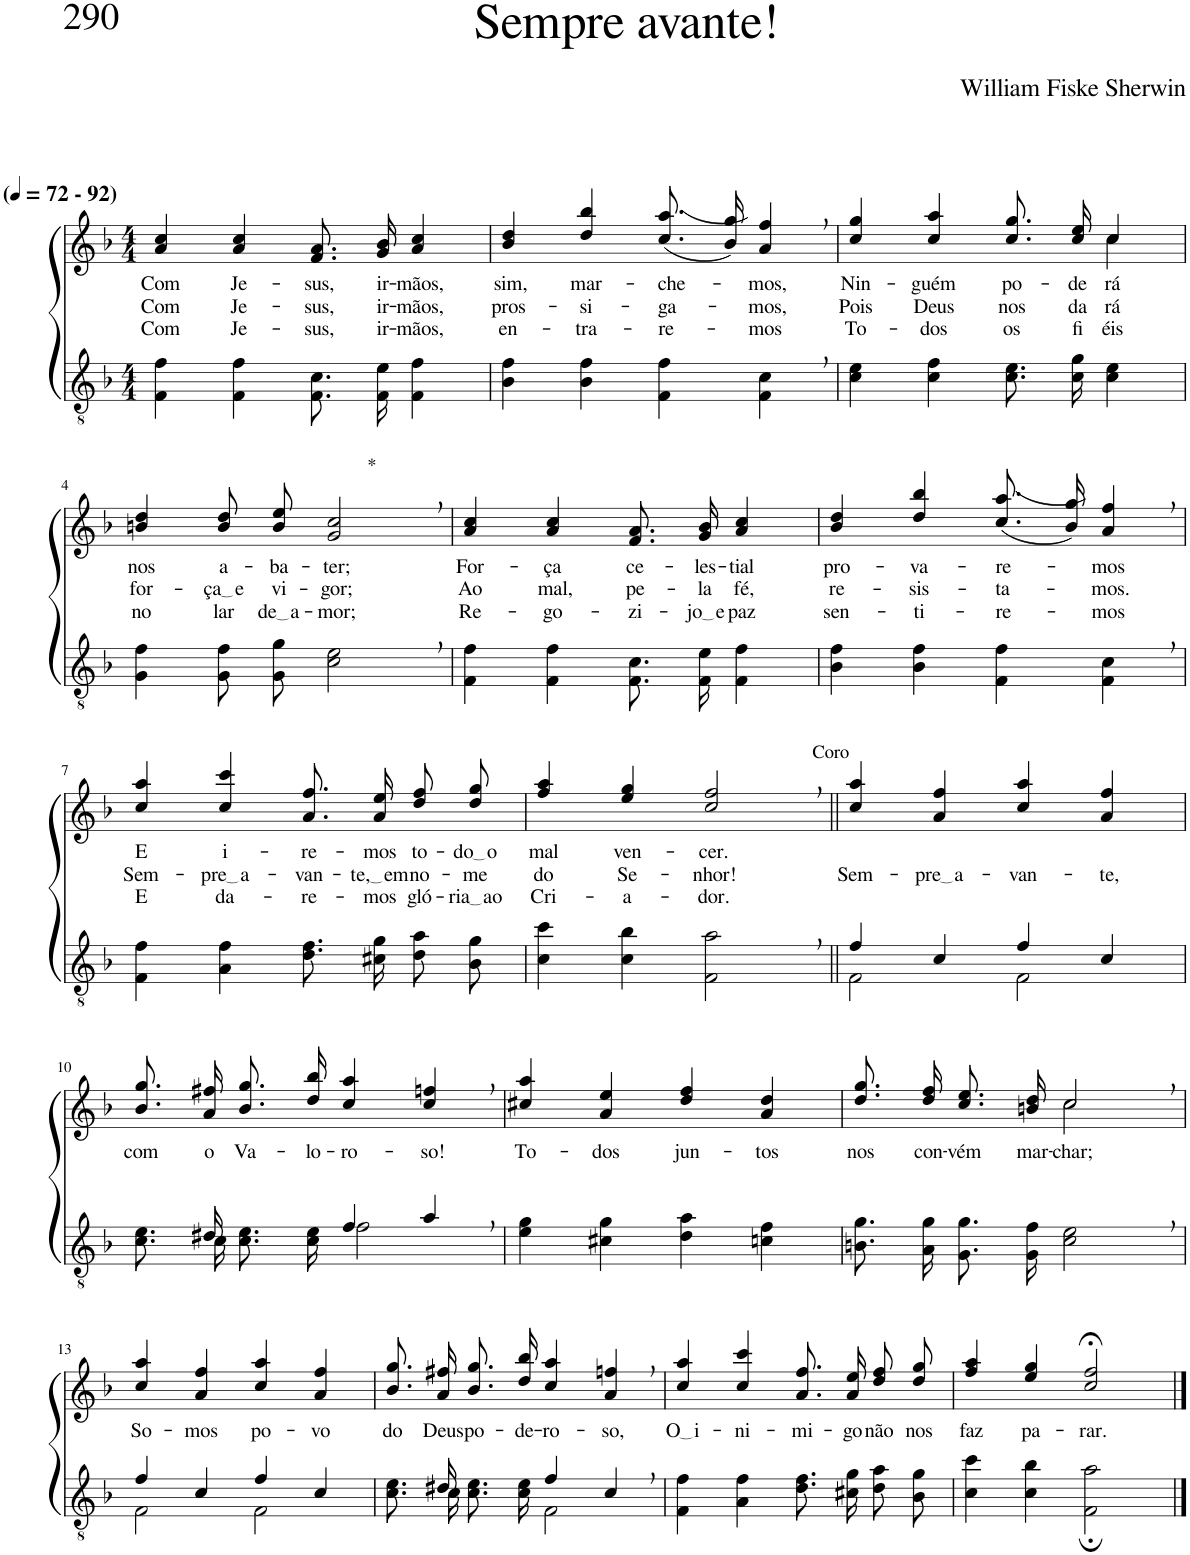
**kern	**kern	**text	**text	**text
*part2	*part1	*part1	*part1	*part1
*staff2	*staff1	*staff1	*staff1	*staff1
*I"Parte III e IV	*I"Parte I e II	*	*	*
*clefGv2	*clefG2	*	*	*
*Trd5c9	*Trd5c9	*	*	*
*k[b-]	*k[b-]	*	*	*
*M4/4	*M4/4	*	*	*
*MM72	*MM72	*	*	*
=1	=1	=1	=1	=1
!	!LO:TX:a:B:t=(	!	!	!
!	!LO:TX:a:B:t=- 92)	!	!	!
!	!	!LO:LY:b	!LO:LY:b	!LO:LY:b
4F\ 4f\	4a/ 4cc/	Com	Com	Com
!	!	!LO:LY:b	!LO:LY:b	!LO:LY:b
4F\ 4f\	4a/ 4cc/	Je-	Je-	Je-
!	!	!LO:LY:b	!LO:LY:b	!LO:LY:b
8.F\ 8.c\L	8.f/ 8.a/L	-sus,	-sus,	-sus,
!	!	!LO:LY:b	!LO:LY:b	!LO:LY:b
16F\ 16e\Jk	16g/ 16b-/Jk	ir-	ir-	ir-
!	!	!LO:LY:b	!LO:LY:b	!LO:LY:b
4F\ 4f\	4a/ 4cc/	-mãos,	-mãos,	-mãos,
=2	=2	=2	=2	=2
!	!	!LO:LY:b	!LO:LY:b	!LO:LY:b
4B-\ 4f\	4b-/ 4dd/	sim,	pros-	en-
!	!	!LO:LY:b	!LO:LY:b	!LO:LY:b
4B-\ 4f\	4dd/ 4bb-/	mar-	-si-	-tra-
!	!	!LO:LY:b	!LO:LY:b	!LO:LY:b
4F\ 4f\	((8.cc\ 8.aa\L	-che-	-ga-	-re-
.	16b-\ 16gg\Jk))	.	.	.
!	!	!LO:LY:b	!LO:LY:b	!LO:LY:b
4F\, 4c\,	4a/, 4ff/,	mos,	mos,	-mos
=3	=3	=3	=3	=3
!	!	!LO:LY:b	!LO:LY:b	!LO:LY:b
*	*^	*	*	*
4c\ 4e\	4cc/ 4gg/	2.ryy	Nin-	Pois	To-
!	!	!	!LO:LY:b	!LO:LY:b	!LO:LY:b
4c\ 4f\	4cc/ 4aa/	.	-guém	Deus	-dos
!	!	!	!LO:LY:b	!LO:LY:b	!LO:LY:b
8.c\ 8.e\L	8.cc\ 8.gg\L	.	po-	nos	os
!	!	!	!LO:LY:b	!LO:LY:b	!LO:LY:b
16c\ 16g\Jk	16cc\ 16ee\Jk	.	-de-	da-	fi-
!	!	!	!LO:LY:b	!LO:LY:b	!LO:LY:b
4c\ 4e\	4cc/	4cc\	-rá	-rá	-éis
!!LO:LB:g=z
=4	=4	=4	=4	=4	=4
!	!	!	!LO:LY:b	!LO:LY:b	!LO:LY:b
*	*v	*v	*	*	*
4G\ 4f\	4bn/ 4dd/	nos	for-	no
!	!	!LO:LY:b	!LO:LY:b	!LO:LY:b
8G\ 8f\L	8b\ 8dd\L	a-	ça e	lar
!	!	!LO:LY:b	!LO:LY:b	!LO:LY:b
8G\ 8g\J	8b\ 8ee\J	-ba-	vi-	de a
!	!LO:TX:a:t=*	!	!	!
!	!	!LO:LY:b	!LO:LY:b	!LO:LY:b
2c\, 2e\,	2g/, 2cc/,	-ter;	-gor;	-mor;
=5	=5	=5	=5	=5
!	!	!LO:LY:b	!LO:LY:b	!LO:LY:b
4F\ 4f\	4a/ 4cc/	For-	Ao	Re-
!	!	!LO:LY:b	!LO:LY:b	!LO:LY:b
4F\ 4f\	4a/ 4cc/	-ça	mal,	-go-
!	!	!LO:LY:b	!LO:LY:b	!LO:LY:b
8.F\ 8.c\L	8.f/ 8.a/L	ce-	pe-	-zi-
!	!	!LO:LY:b	!LO:LY:b	!LO:LY:b
16F\ 16e\Jk	16g/ 16b-/Jk	-les-	-la	jo e
!	!	!LO:LY:b	!LO:LY:b	!LO:LY:b
4F\ 4f\	4a/ 4cc/	-tial	fé,	paz
=6	=6	=6	=6	=6
!	!	!LO:LY:b	!LO:LY:b	!LO:LY:b
4B-\ 4f\	4b-/ 4dd/	pro-	re-	sen-
!	!	!LO:LY:b	!LO:LY:b	!LO:LY:b
4B-\ 4f\	4dd/ 4bb-/	-va-	-sis-	-ti-
!	!	!LO:LY:b	!LO:LY:b	!LO:LY:b
4F\ 4f\	((8.cc\ 8.aa\L	-re-	-ta-	-re-
.	16b-\ 16gg\Jk))	.	.	.
!	!	!LO:LY:b	!LO:LY:b	!LO:LY:b
4F\, 4c\,	4a/, 4ff/,	-mos	-mos.	mos
!!LO:LB:g=z
=7	=7	=7	=7	=7
!	!	!LO:LY:b	!LO:LY:b	!LO:LY:b
4F\ 4f\	4cc/ 4aa/	E	Sem-	E
!	!	!LO:LY:b	!LO:LY:b	!LO:LY:b
4A\ 4f\	4cc/ 4ccc/	i-	pre a	da-
!	!	!LO:LY:b	!LO:LY:b	!LO:LY:b
8.d\ 8.f\L	8.a\ 8.ff\L	-re-	-van-	-re-
!	!	!LO:LY:b	!LO:LY:b	!LO:LY:b
16c#X\ 16g\Jk	16a\ 16ee\Jk	-mos	te, em	-mos
!	!	!LO:LY:b	!LO:LY:b	!LO:LY:b
8d\ 8a\L	8dd\ 8ff\L	to-	no-	gló-
!	!	!LO:LY:b	!LO:LY:b	!LO:LY:b
8B-\ 8g\J	8dd\ 8gg\J	do o	-me	ria ao
=8	=8	=8	=8	=8
!	!	!LO:LY:b	!LO:LY:b	!LO:LY:b
4c\ 4cc\	4ff/ 4aa/	mal	do	Cri-
!	!	!LO:LY:b	!LO:LY:b	!LO:LY:b
4c\ 4b-\	4ee/ 4gg/	ven-	Se-	-a-
!	!LO:TX:a:t=Coro	!	!	!
!	!	!LO:LY:b	!LO:LY:b	!LO:LY:b
2F\, 2a\,	2cc/, 2ff/,	-cer.	-nhor!	-dor.
=9||	=9||	=9||	=9||	=9||
*^	*	*	*	*
!	!	!	!	!LO:LY:b	!
4f/	2F\	4cc/ 4aa/	.	Sem-	.
!	!	!	!	!LO:LY:b	!
4c/	.	4a/ 4ff/	.	pre a	.
!	!	!	!	!LO:LY:b	!
4f/	2F\	4cc/ 4aa/	.	-van-	.
!	!	!	!	!LO:LY:b	!
4c/	.	4a/ 4ff/	.	-te,	.
!!LO:LB:g=z
=10	=10	=10	=10	=10	=10
!	!	!	!LO:LY:b	!	!
8.ryy	8.c\ 8.e\L	8.b-\ 8.gg\L	com	.	.
!	!	!	!LO:LY:b	!	!
16d#X/	16c\Jk	16a\ 16ff#X\Jk	o	.	.
!	!	!	!LO:LY:b	!	!
4ryy	8.c\ 8.e\L	8.b-\ 8.gg\L	Va-	.	.
!	!	!	!LO:LY:b	!	!
.	16c\ 16e\Jk	16dd\ 16bb-\Jk	-lo-	.	.
!	!	!	!LO:LY:b	!	!
4f/	2f\	4cc/ 4aa/	-ro-	.	.
!	!	!	!LO:LY:b	!	!
4a,/	.	4cc/, 4ffn/,	-so!	.	.
*v	*v	*	*	*	*
=11	=11	=11	=11	=11
!	!	!LO:LY:b	!	!
4e\ 4g\	4cc#X/ 4aa/	To-	.	.
!	!	!LO:LY:b	!	!
4c#X\ 4g\	4a/ 4ee/	-dos	.	.
!	!	!LO:LY:b	!	!
4d\ 4a\	4dd/ 4ff/	jun-	.	.
!	!	!LO:LY:b	!	!
4cn\ 4f\	4a/ 4dd/	-tos	.	.
=12	=12	=12	=12	=12
!	!	!LO:LY:b	!	!
*	*^	*	*	*
8.Bn\ 8.g\L	8.dd\ 8.gg\L	2ryy	nos	.	.
!	!	!	!LO:LY:b	!	!
16A\ 16g\Jk	16dd\ 16ff\Jk	.	con-	.	.
!	!	!	!LO:LY:b	!	!
8.G\ 8.g\L	8.cc\ 8.ee\L	.	-vém	.	.
!	!	!	!LO:LY:b	!	!
16G\ 16f\Jk	16bn\ 16dd\Jk	.	mar-	.	.
!	!	!	!LO:LY:b	!	!
2c\, 2e\,	2cc,/	2cc\	-char;	.	.
!!LO:LB:g=z
=13	=13	=13	=13	=13	=13
*^	*	*	*	*	*
!	!	!	!	!LO:LY:b	!	!
*	*	*v	*v	*	*	*
4f/	2F\	4cc/ 4aa/	So-	.	.
!	!	!	!LO:LY:b	!	!
4c/	.	4a/ 4ff/	-mos	.	.
!	!	!	!LO:LY:b	!	!
4f/	2F\	4cc/ 4aa/	po-	.	.
!	!	!	!LO:LY:b	!	!
4c/	.	4a/ 4ff/	-vo	.	.
=14	=14	=14	=14	=14	=14
!	!	!	!LO:LY:b	!	!
8.ryy	8.c\ 8.e\L	8.b-\ 8.gg\L	do	.	.
!	!	!	!LO:LY:b	!	!
16d#X/	16c\Jk	16a\ 16ff#X\Jk	Deus	.	.
!	!	!	!LO:LY:b	!	!
4ryy	8.c\ 8.e\L	8.b-\ 8.gg\L	po-	.	.
!	!	!	!LO:LY:b	!	!
.	16c\ 16e\Jk	16dd\ 16bb-\Jk	-de-	.	.
!	!	!	!LO:LY:b	!	!
4f/	2F\	4cc/ 4aa/	-ro-	.	.
!	!	!	!LO:LY:b	!	!
4c,/	.	4a/, 4ffn/,	-so,	.	.
*v	*v	*	*	*	*
=15	=15	=15	=15	=15
!	!	!LO:LY:b	!	!
4F\ 4f\	4cc/ 4aa/	O i	.	.
!	!	!LO:LY:b	!	!
4A\ 4f\	4cc/ 4ccc/	-ni-	.	.
!	!	!LO:LY:b	!	!
8.d\ 8.f\L	8.a\ 8.ff\L	-mi-	.	.
!	!	!LO:LY:b	!	!
16c#X\ 16g\Jk	16a\ 16ee\Jk	-go	.	.
!	!	!LO:LY:b	!	!
8d\ 8a\L	8dd\ 8ff\L	não	.	.
!	!	!LO:LY:b	!	!
8B-\ 8g\J	8dd\ 8gg\J	nos	.	.
=16	=16	=16	=16	=16
!	!	!LO:LY:b	!	!
4c\ 4cc\	4ff/ 4aa/	faz	.	.
!	!	!LO:LY:b	!	!
4c\ 4b-\	4ee/ 4gg/	pa-	.	.
!	!	!LO:LY:b	!	!
2F\; 2a\;	2cc/;< 2ff/;<	-rar.	.	.
==	==	==	==	==
*-	*-	*-	*-	*-
